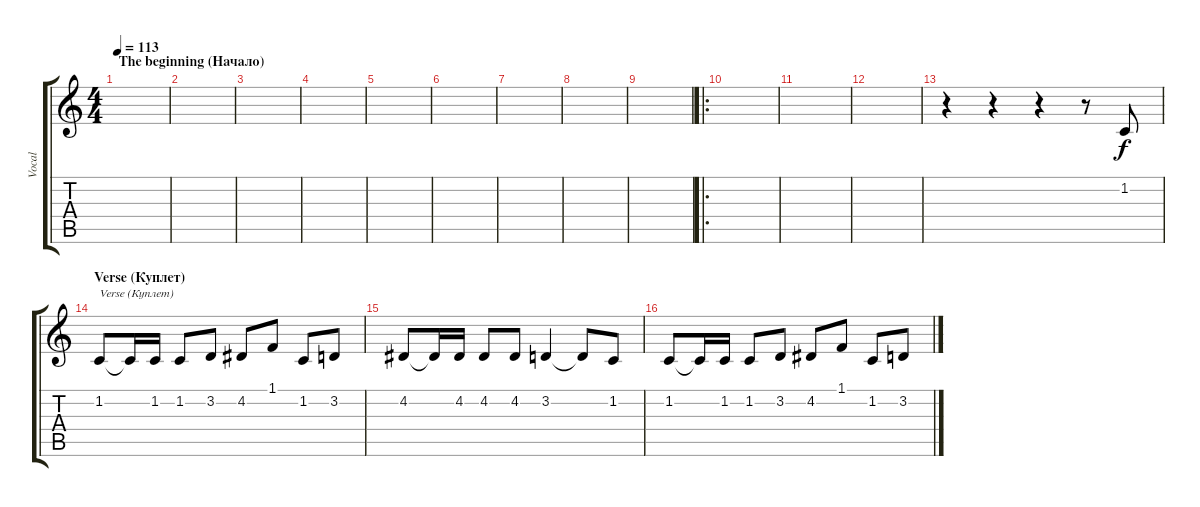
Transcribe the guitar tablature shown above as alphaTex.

\track ("Vocal" "Vocal") {instrument harmonica}
\staff {score tabs}
\tuning (E4 B3 G3 D3 A2 E2) {hide}
\ts (4 4)
\section ("" "The beginning (Начало)")
\tempo 113
\clef g2
\ks c
|
|
|
|
|
|
|
|
|
\ro
|
|
|
r.4 r.4 r.4 r.8 1.2.8 |
\section ("" "Verse (Куплет)")
1.2.8{txt "Verse (Куплет)"} 1.2{t}.16 1.2.16 1.2.8 3.2.8 4.2.8 1.1.8 1.2.8 3.2.8 |
4.2.8 4.2{t}.16 4.2.16 4.2.8 4.2.8 3.2.4 3.2{t}.8 1.2.8 |
1.2.8 1.2{t}.16 1.2.16 1.2.8 3.2.8 4.2.8 1.1.8 1.2.8 3.2.8
